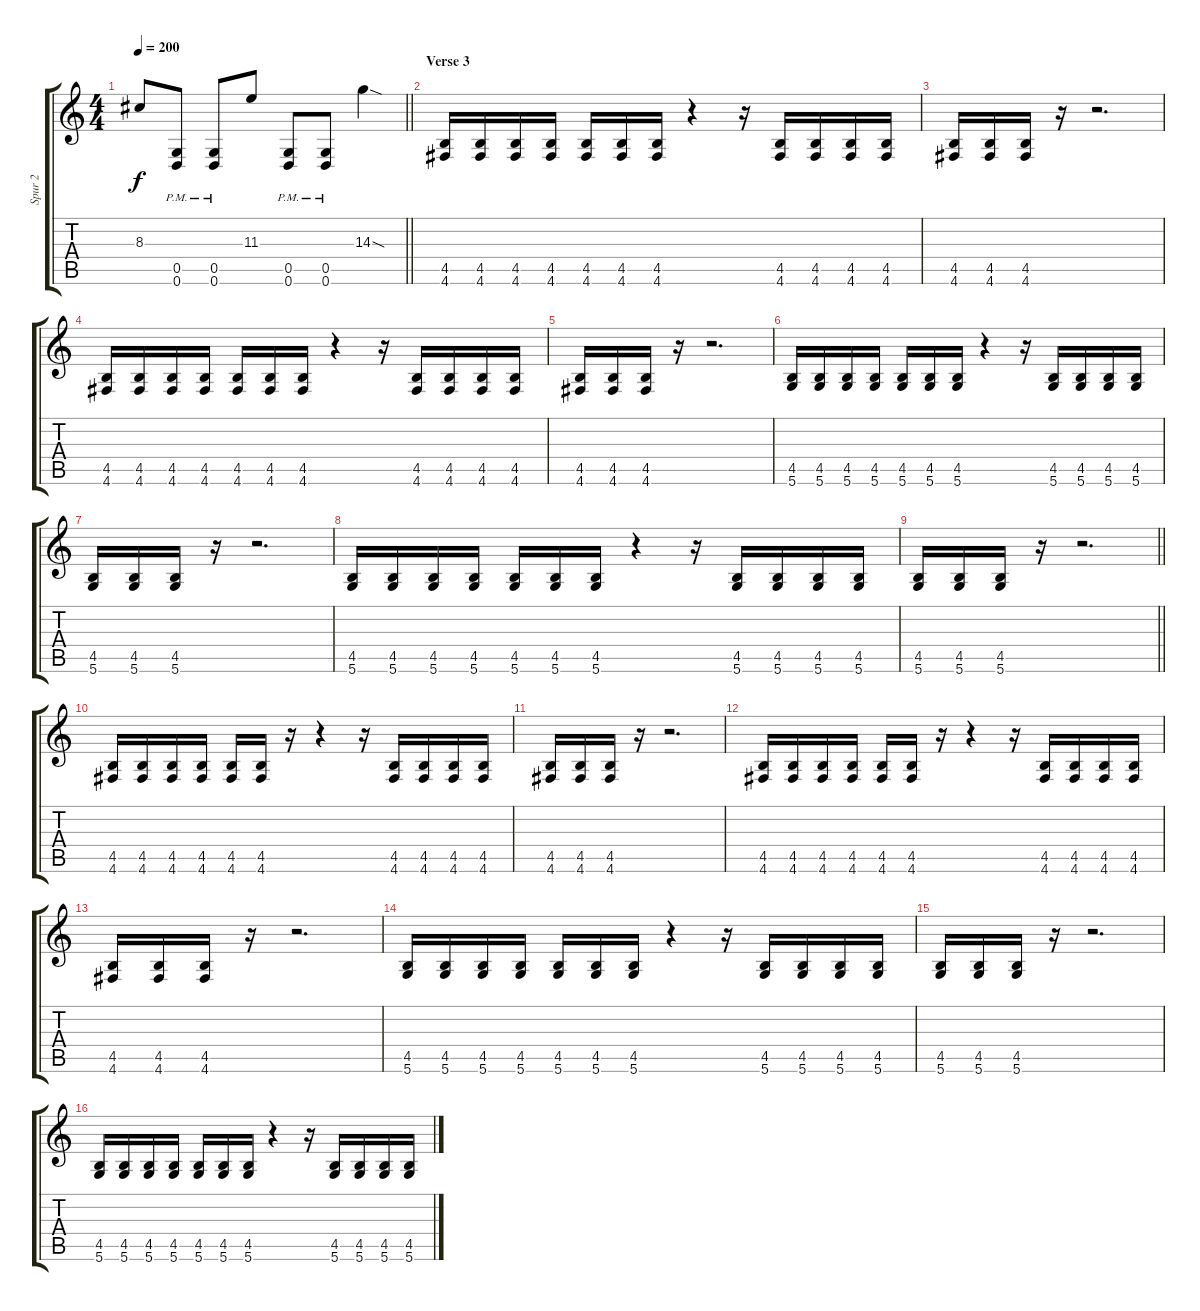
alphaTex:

\track ("Spur 2" "Spur 2") {instrument distortionguitar}
\staff {score tabs}
\tuning (D4 A3 F3 C3 G2 D2) {hide}
\ts (4 4)
\tempo 200
\clef g2
\barLineRight lightlight
\ks c
8.3.8{dy f} (0.5{pm} 0.6{pm}).8 (0.5{pm} 0.6{pm}).8 11.3.8 (0.5{pm} 0.6{pm}).8 (0.5{pm} 0.6{pm}).8 14.3{sod}.4 |
\section ("" "Verse 3")
(4.5 4.6).16 (4.5 4.6).16 (4.5 4.6).16 (4.5 4.6).16 (4.5 4.6).16 (4.5 4.6).16 (4.5 4.6).16 r.4 r.16 (4.5 4.6).16 (4.5 4.6).16 (4.5 4.6).16 (4.5 4.6).16 |
(4.5 4.6).16 (4.5 4.6).16 (4.5 4.6).16 r.16 r.2{d} |
(4.5 4.6).16 (4.5 4.6).16 (4.5 4.6).16 (4.5 4.6).16 (4.5 4.6).16 (4.5 4.6).16 (4.5 4.6).16 r.4 r.16 (4.5 4.6).16 (4.5 4.6).16 (4.5 4.6).16 (4.5 4.6).16 |
(4.5 4.6).16 (4.5 4.6).16 (4.5 4.6).16 r.16 r.2{d} |
(4.5 5.6).16 (4.5 5.6).16 (4.5 5.6).16 (4.5 5.6).16 (4.5 5.6).16 (4.5 5.6).16 (4.5 5.6).16 r.4 r.16 (4.5 5.6).16 (4.5 5.6).16 (4.5 5.6).16 (4.5 5.6).16 |
(4.5 5.6).16 (4.5 5.6).16 (4.5 5.6).16 r.16 r.2{d} |
(4.5 5.6).16 (4.5 5.6).16 (4.5 5.6).16 (4.5 5.6).16 (4.5 5.6).16 (4.5 5.6).16 (4.5 5.6).16 r.4 r.16 (4.5 5.6).16 (4.5 5.6).16 (4.5 5.6).16 (4.5 5.6).16 |
\barLineRight lightlight
(4.5 5.6).16 (4.5 5.6).16 (4.5 5.6).16 r.16 r.2{d} |
(4.5 4.6).16 (4.5 4.6).16 (4.5 4.6).16 (4.5 4.6).16 (4.5 4.6).16 (4.5 4.6).16 r.16 r.4 r.16 (4.5 4.6).16 (4.5 4.6).16 (4.5 4.6).16 (4.5 4.6).16 |
(4.5 4.6).16 (4.5 4.6).16 (4.5 4.6).16 r.16 r.2{d} |
(4.5 4.6).16 (4.5 4.6).16 (4.5 4.6).16 (4.5 4.6).16 (4.5 4.6).16 (4.5 4.6).16 r.16 r.4 r.16 (4.5 4.6).16 (4.5 4.6).16 (4.5 4.6).16 (4.5 4.6).16 |
(4.5 4.6).16 (4.5 4.6).16 (4.5 4.6).16 r.16 r.2{d} |
(4.5 5.6).16 (4.5 5.6).16 (4.5 5.6).16 (4.5 5.6).16 (4.5 5.6).16 (4.5 5.6).16 (4.5 5.6).16 r.4 r.16 (4.5 5.6).16 (4.5 5.6).16 (4.5 5.6).16 (4.5 5.6).16 |
(4.5 5.6).16 (4.5 5.6).16 (4.5 5.6).16 r.16 r.2{d} |
(4.5 5.6).16 (4.5 5.6).16 (4.5 5.6).16 (4.5 5.6).16 (4.5 5.6).16 (4.5 5.6).16 (4.5 5.6).16 r.4 r.16 (4.5 5.6).16 (4.5 5.6).16 (4.5 5.6).16 (4.5 5.6).16
